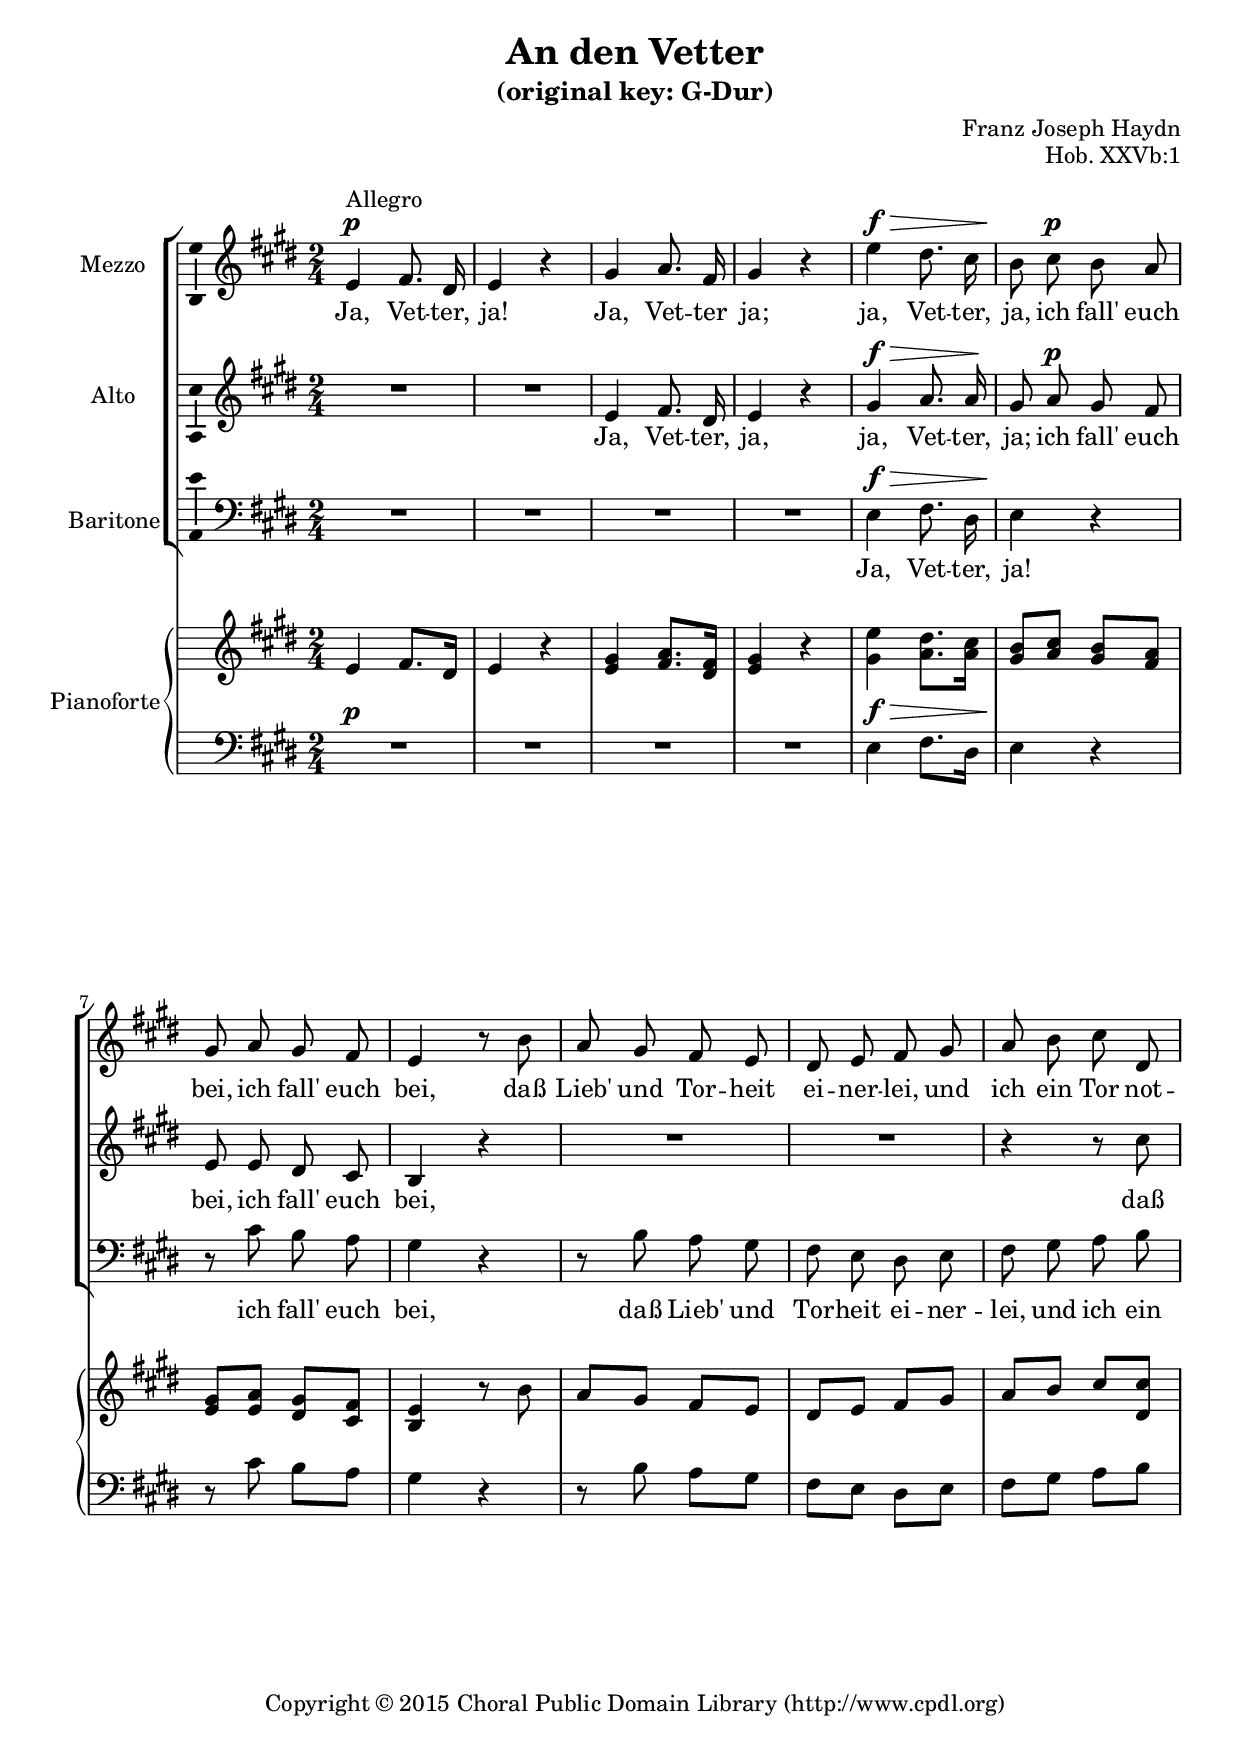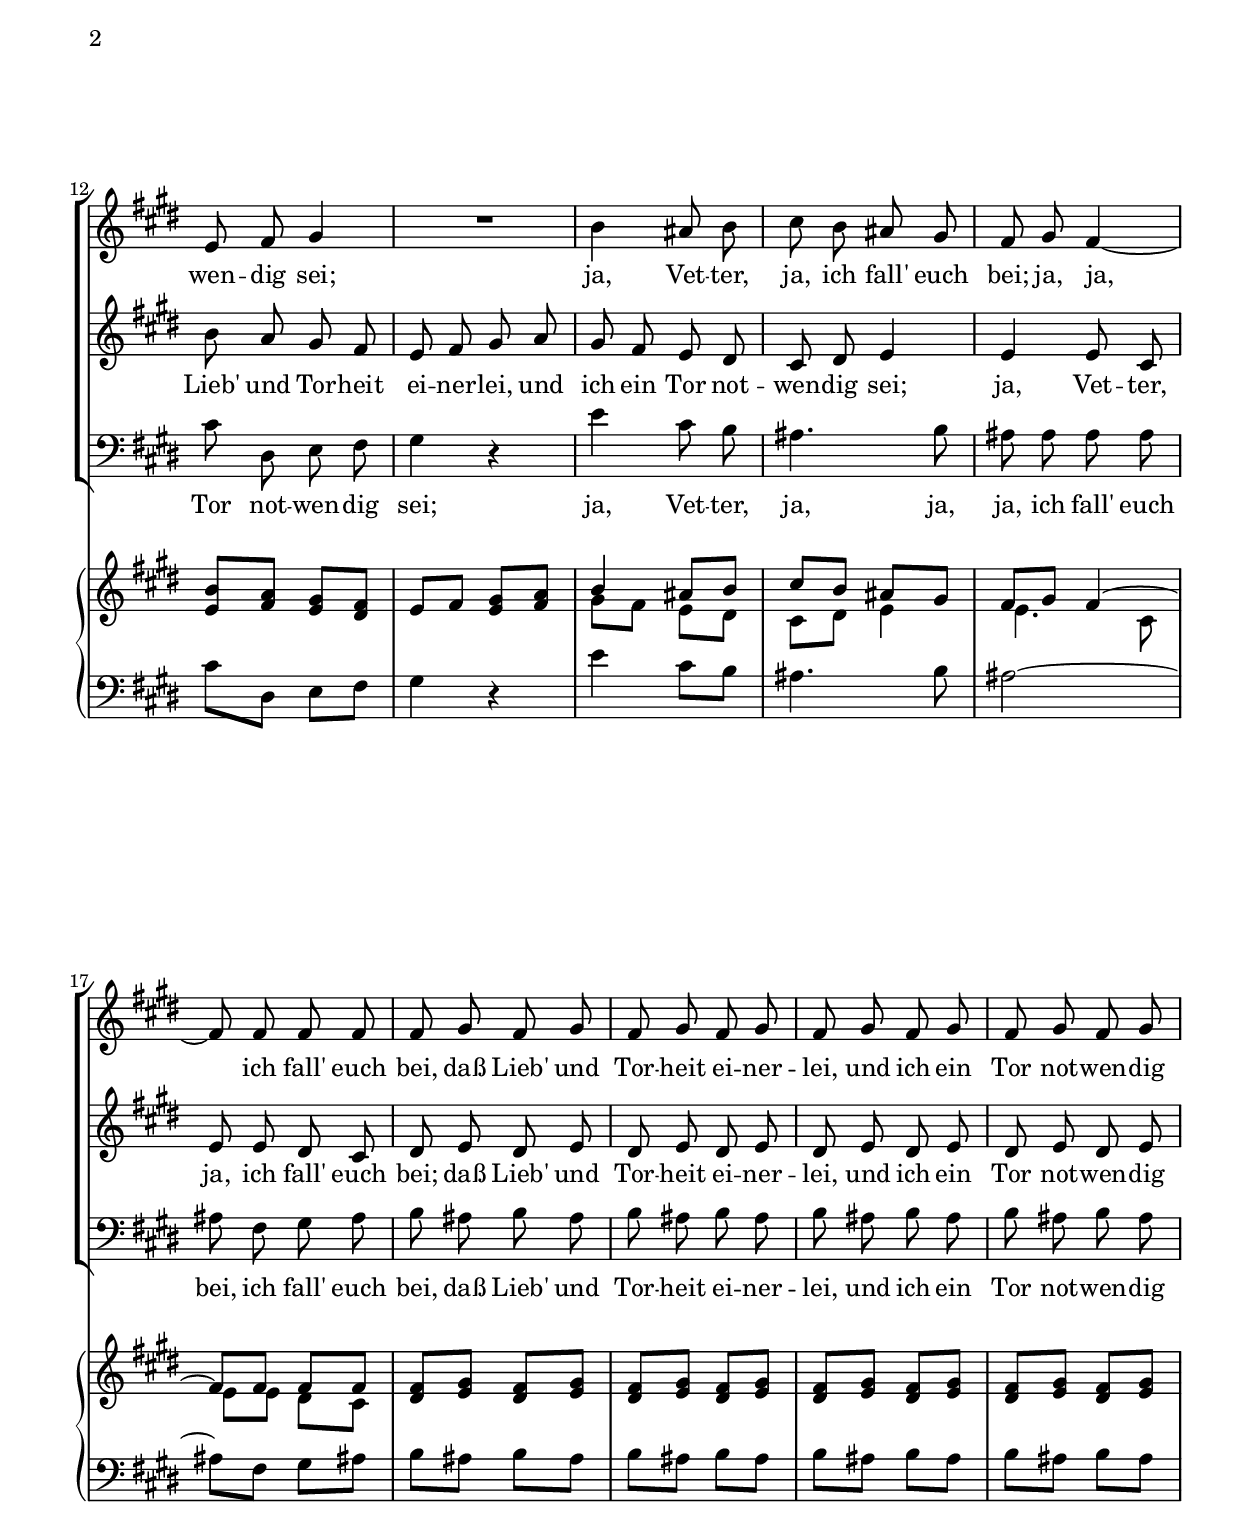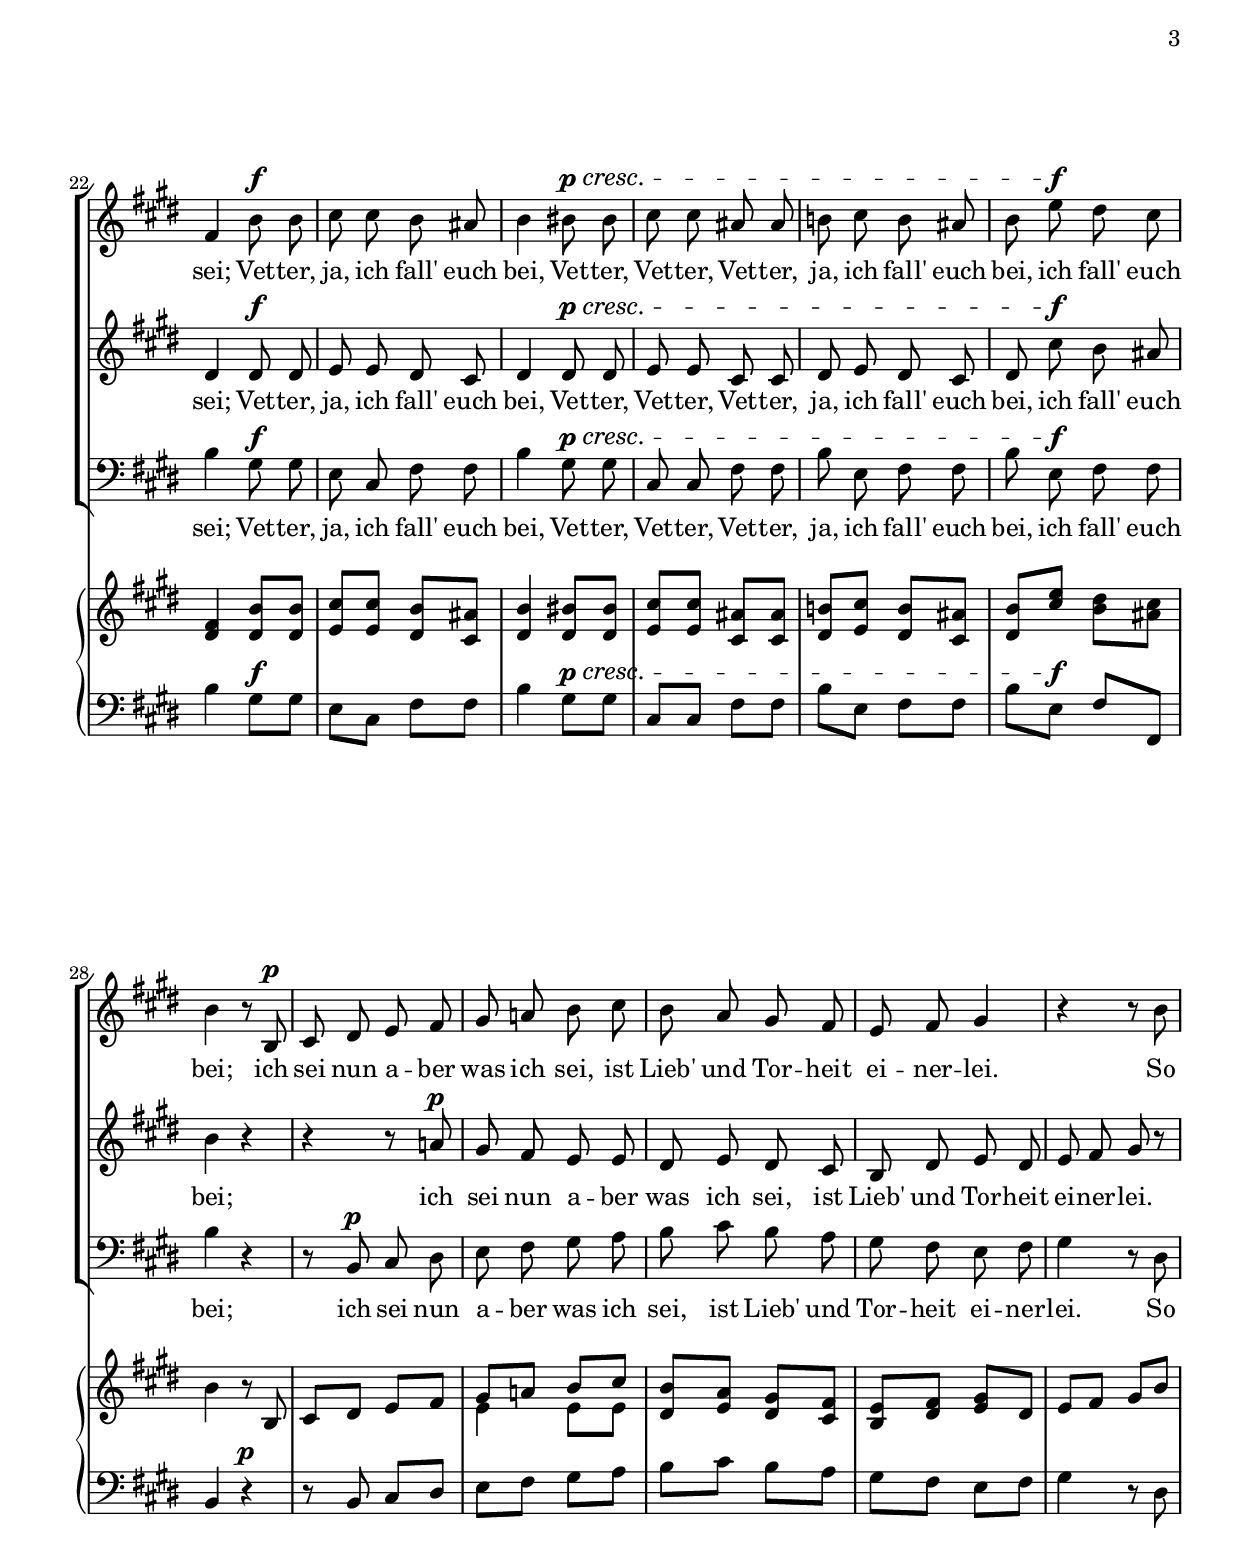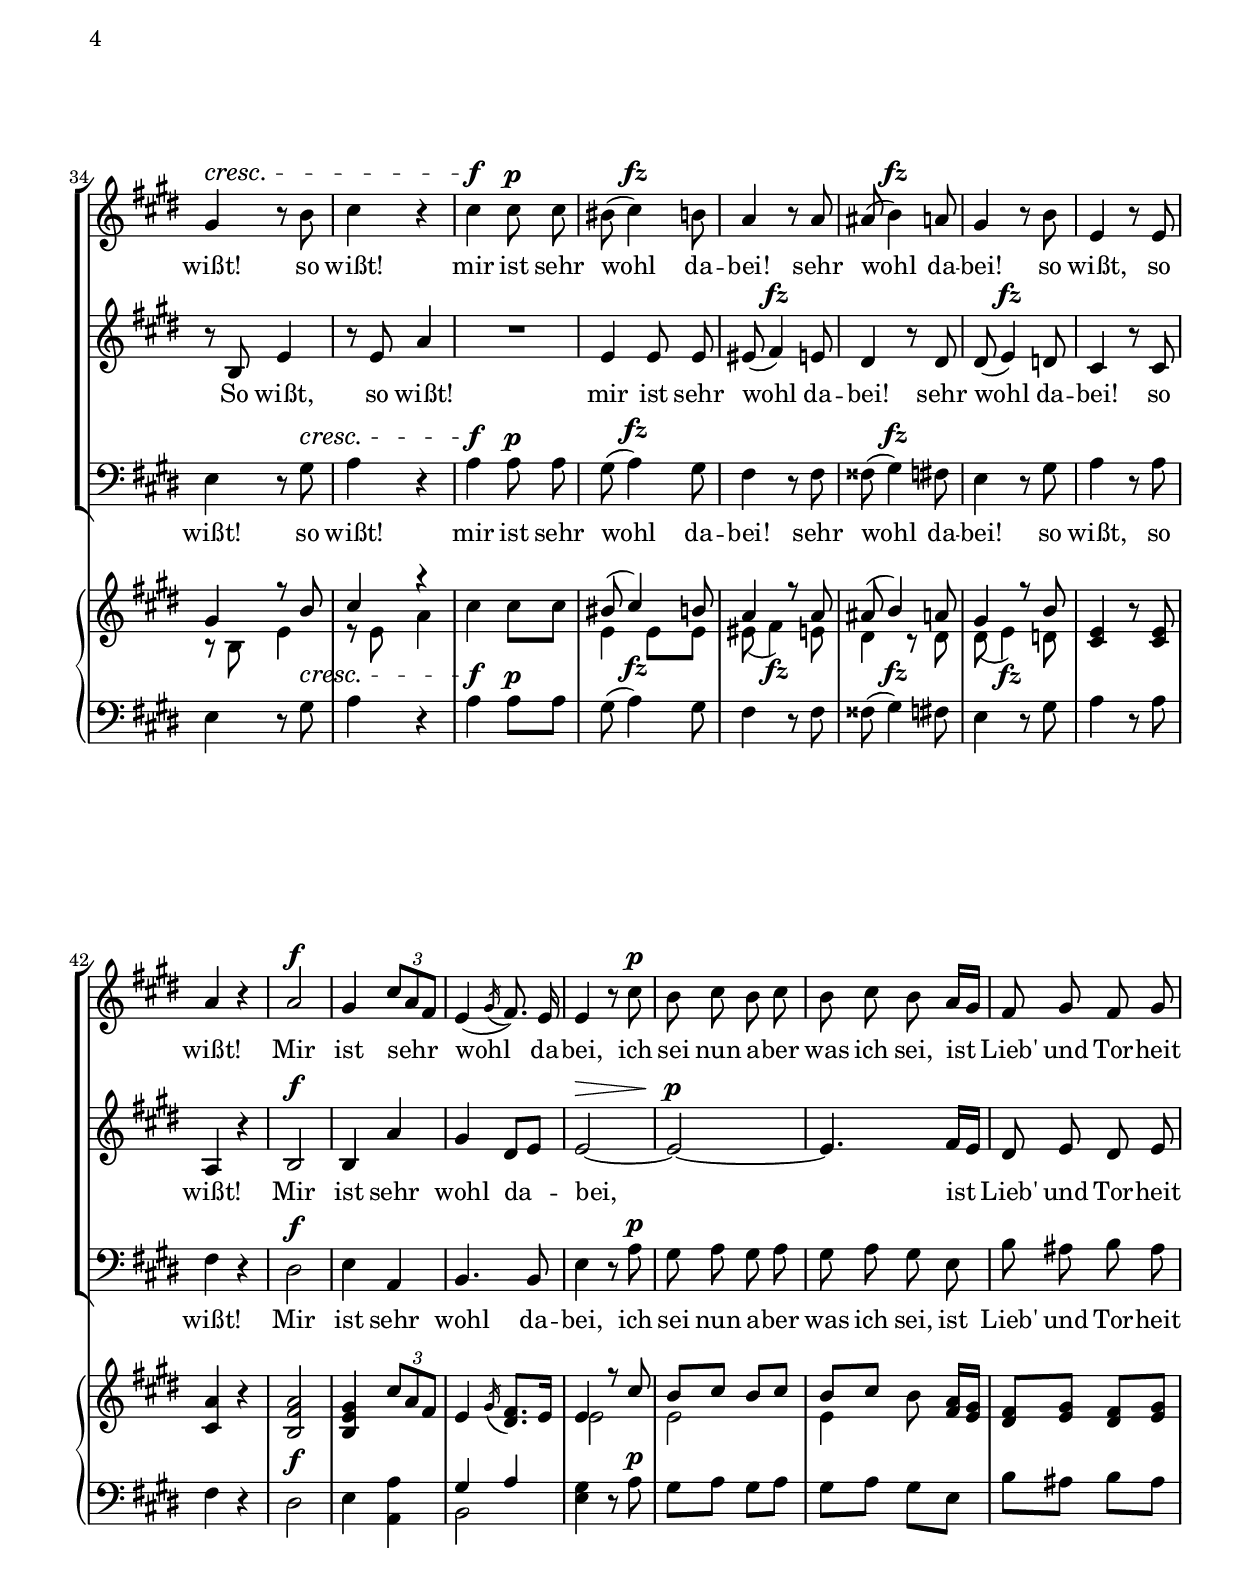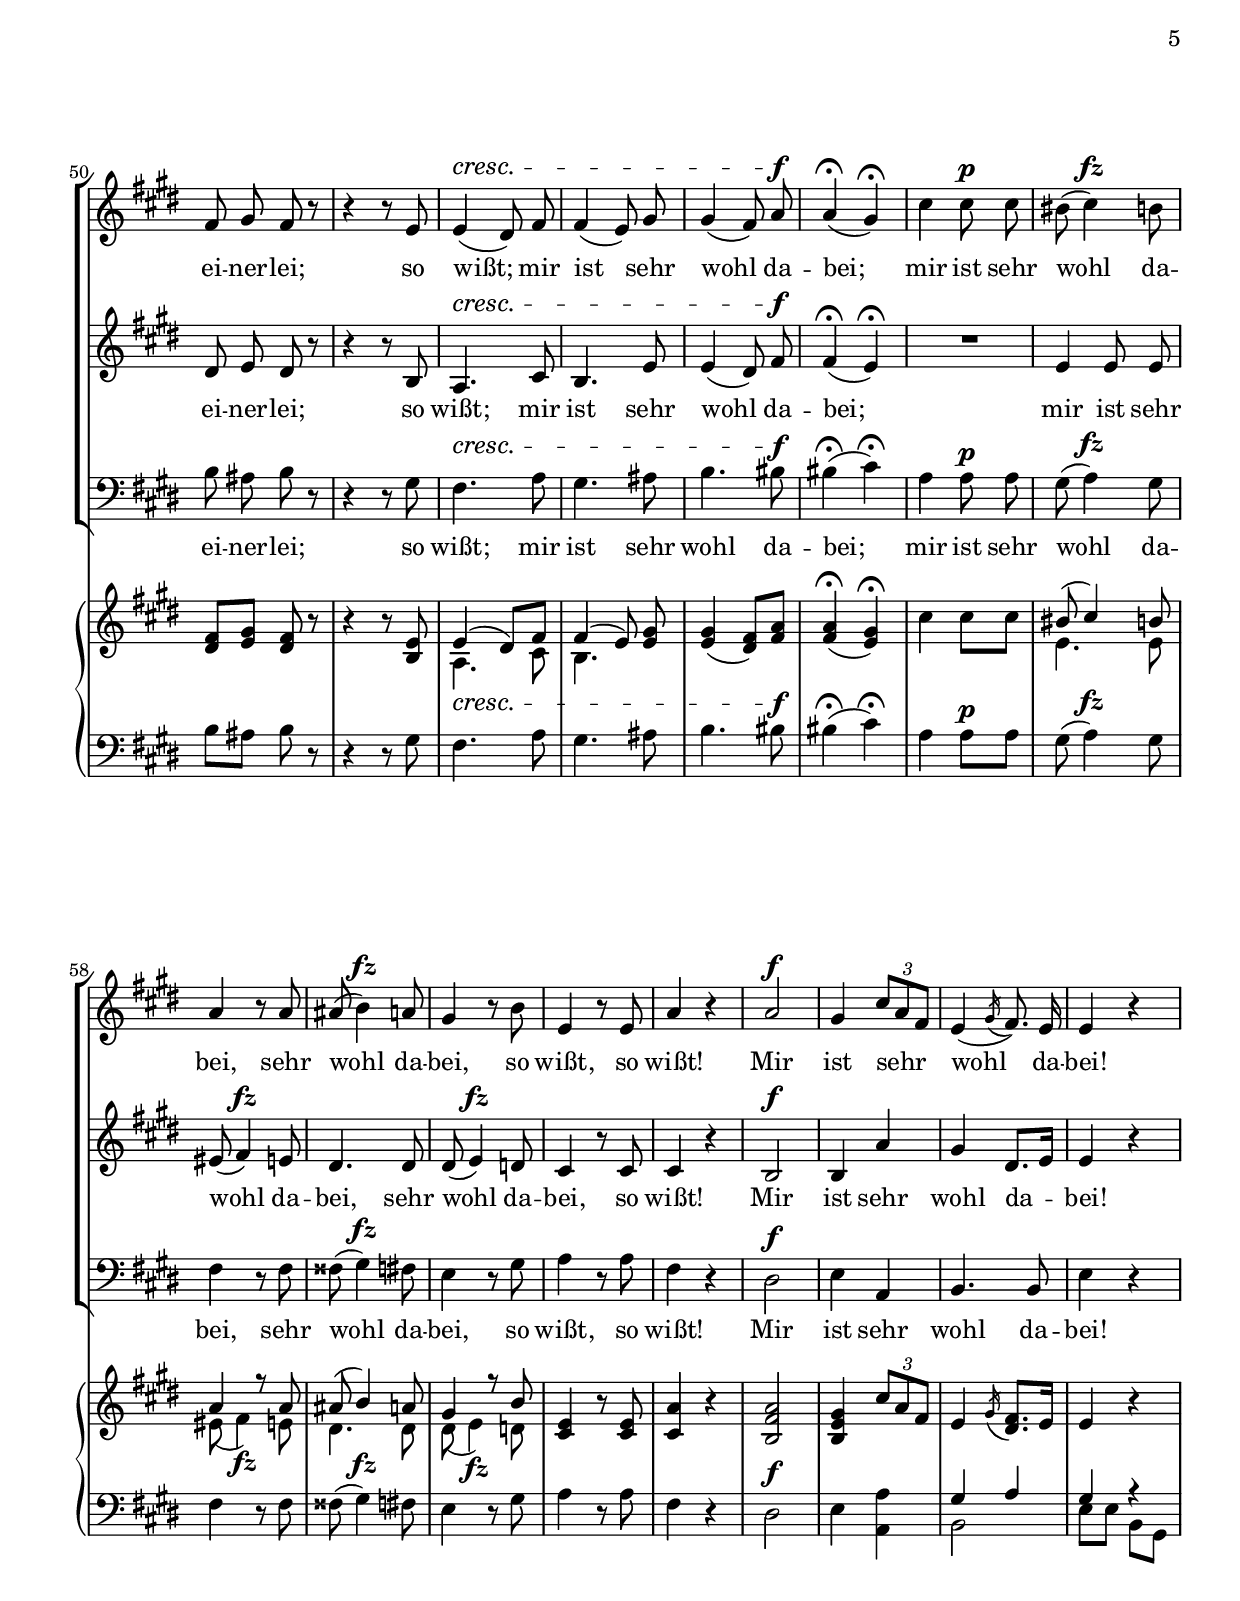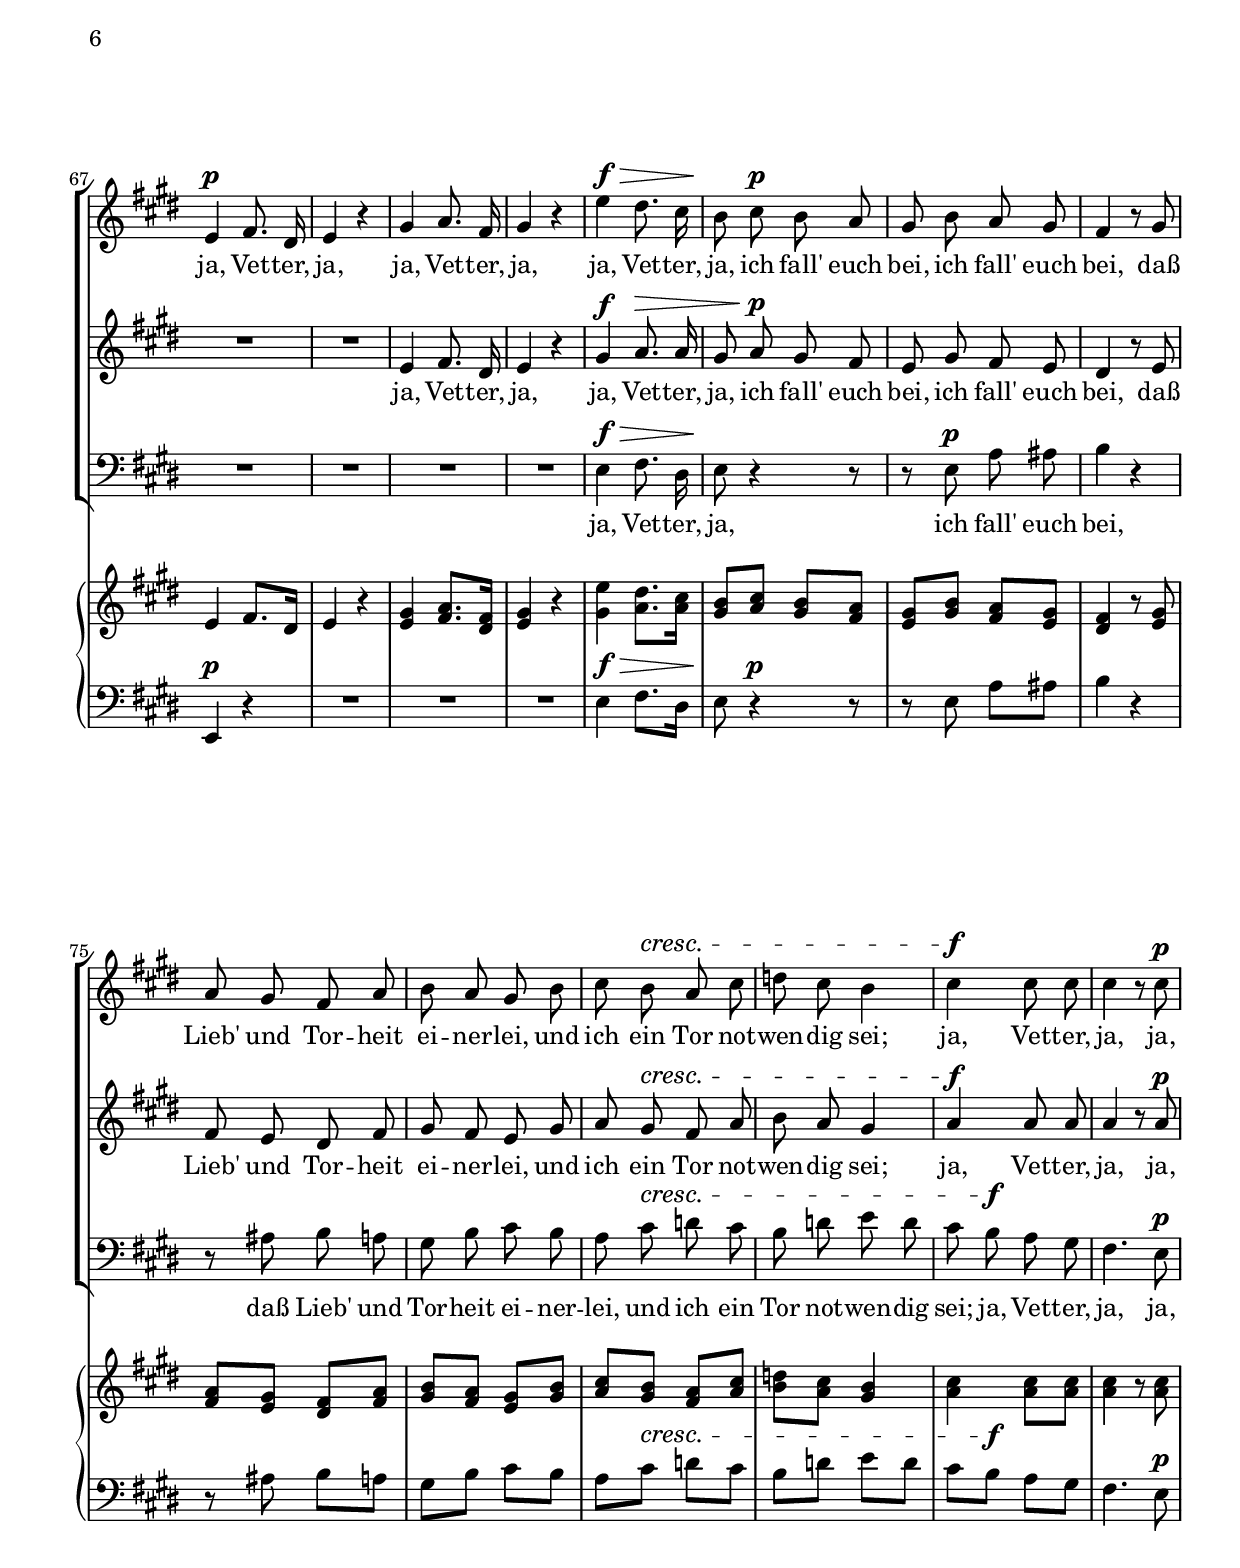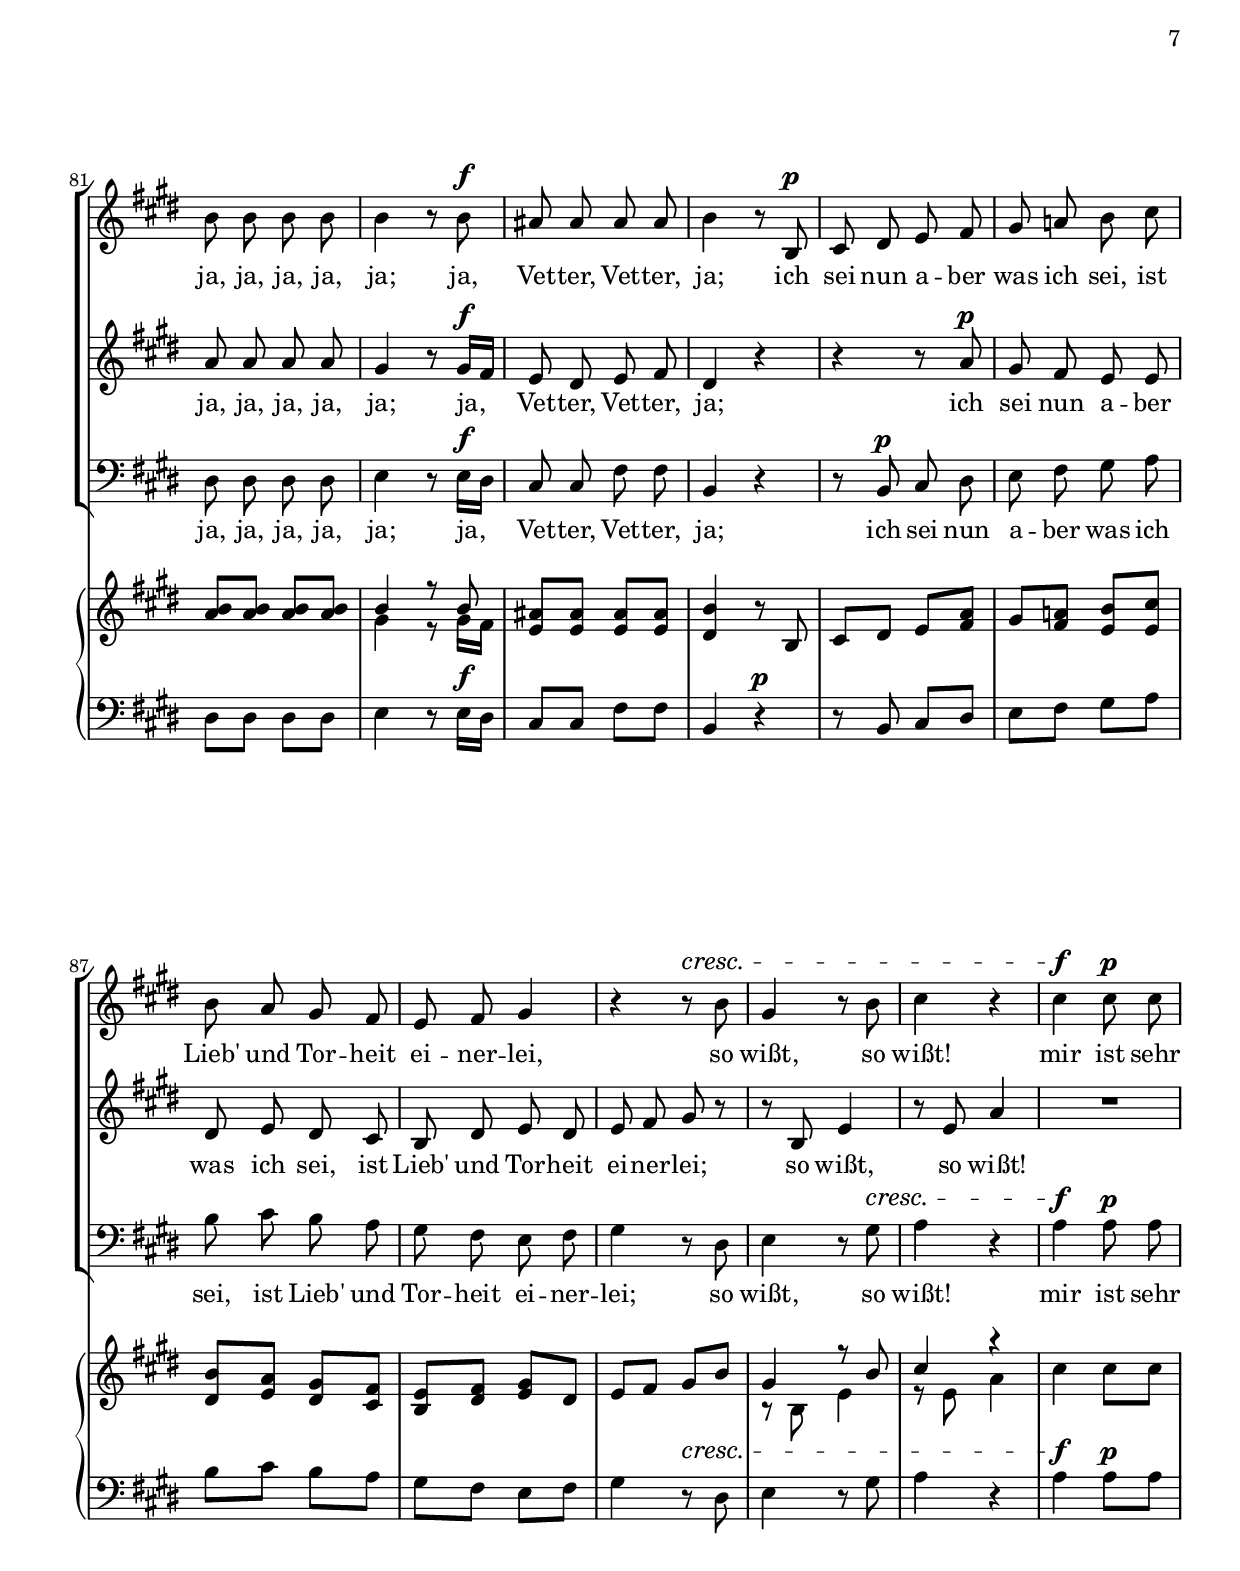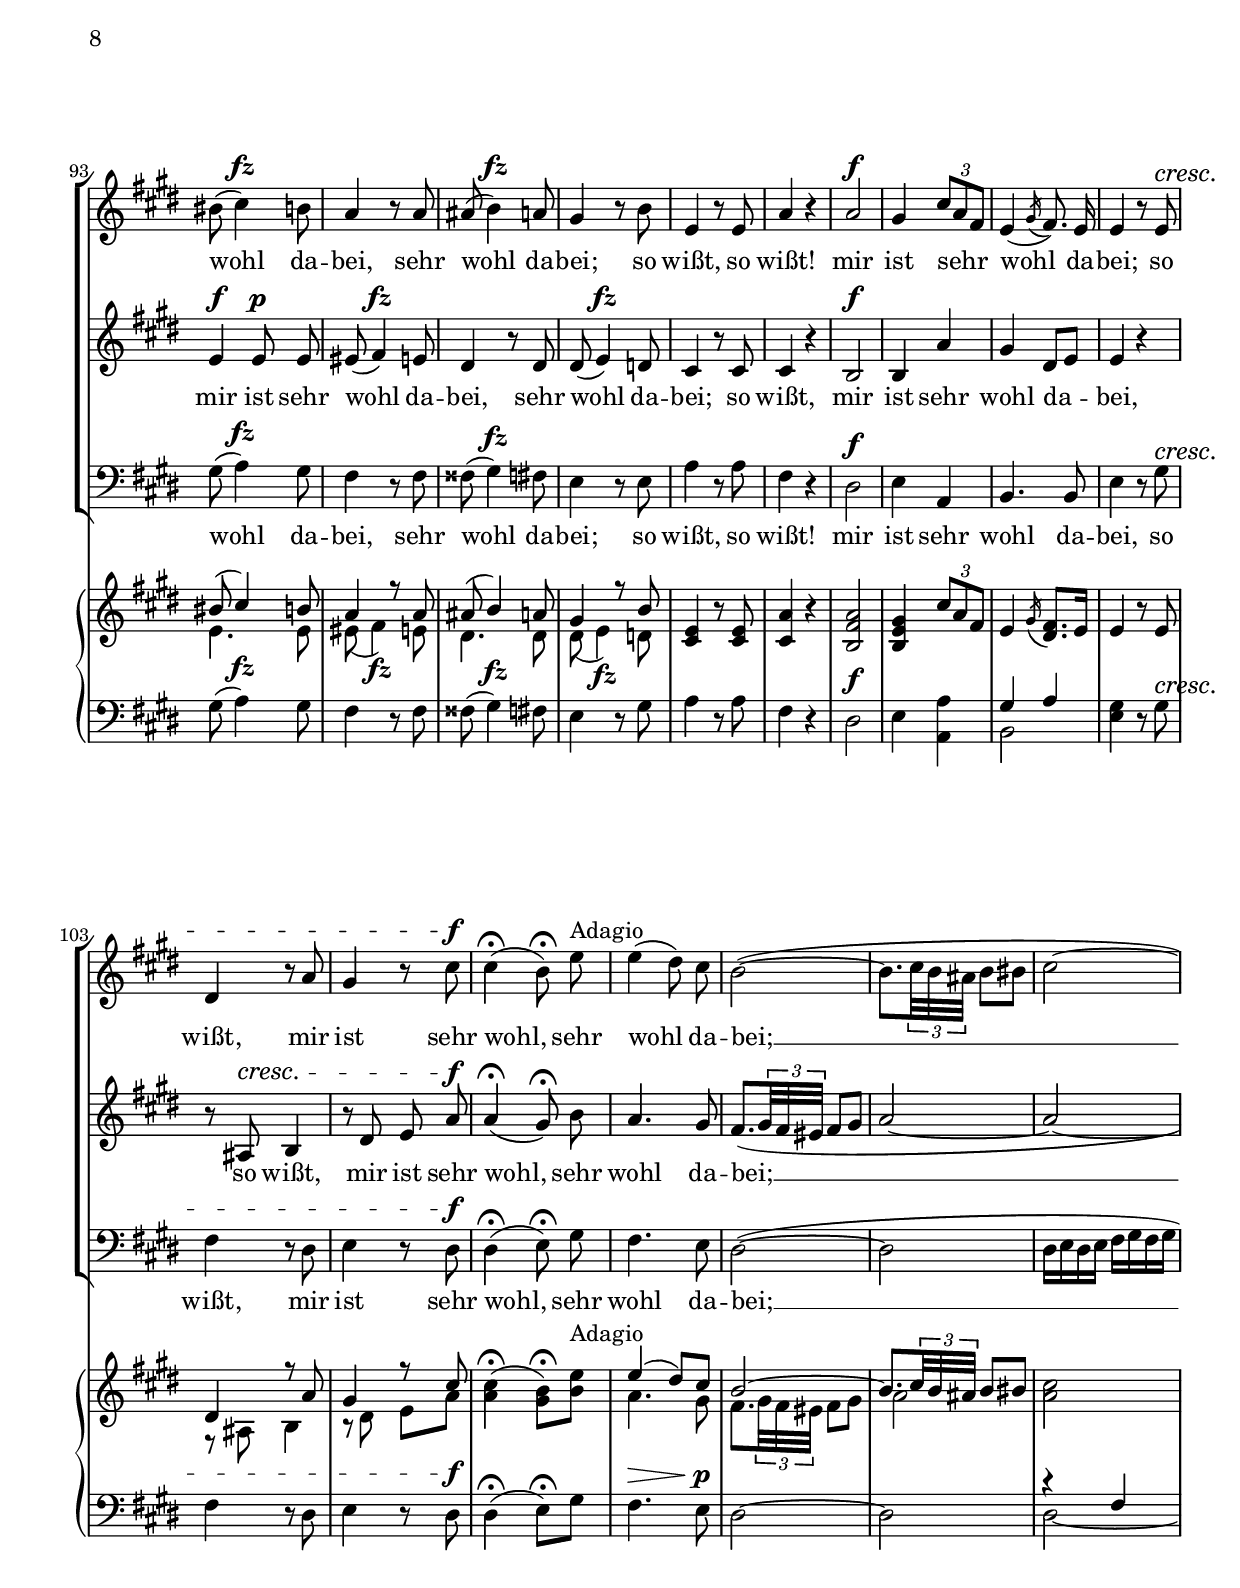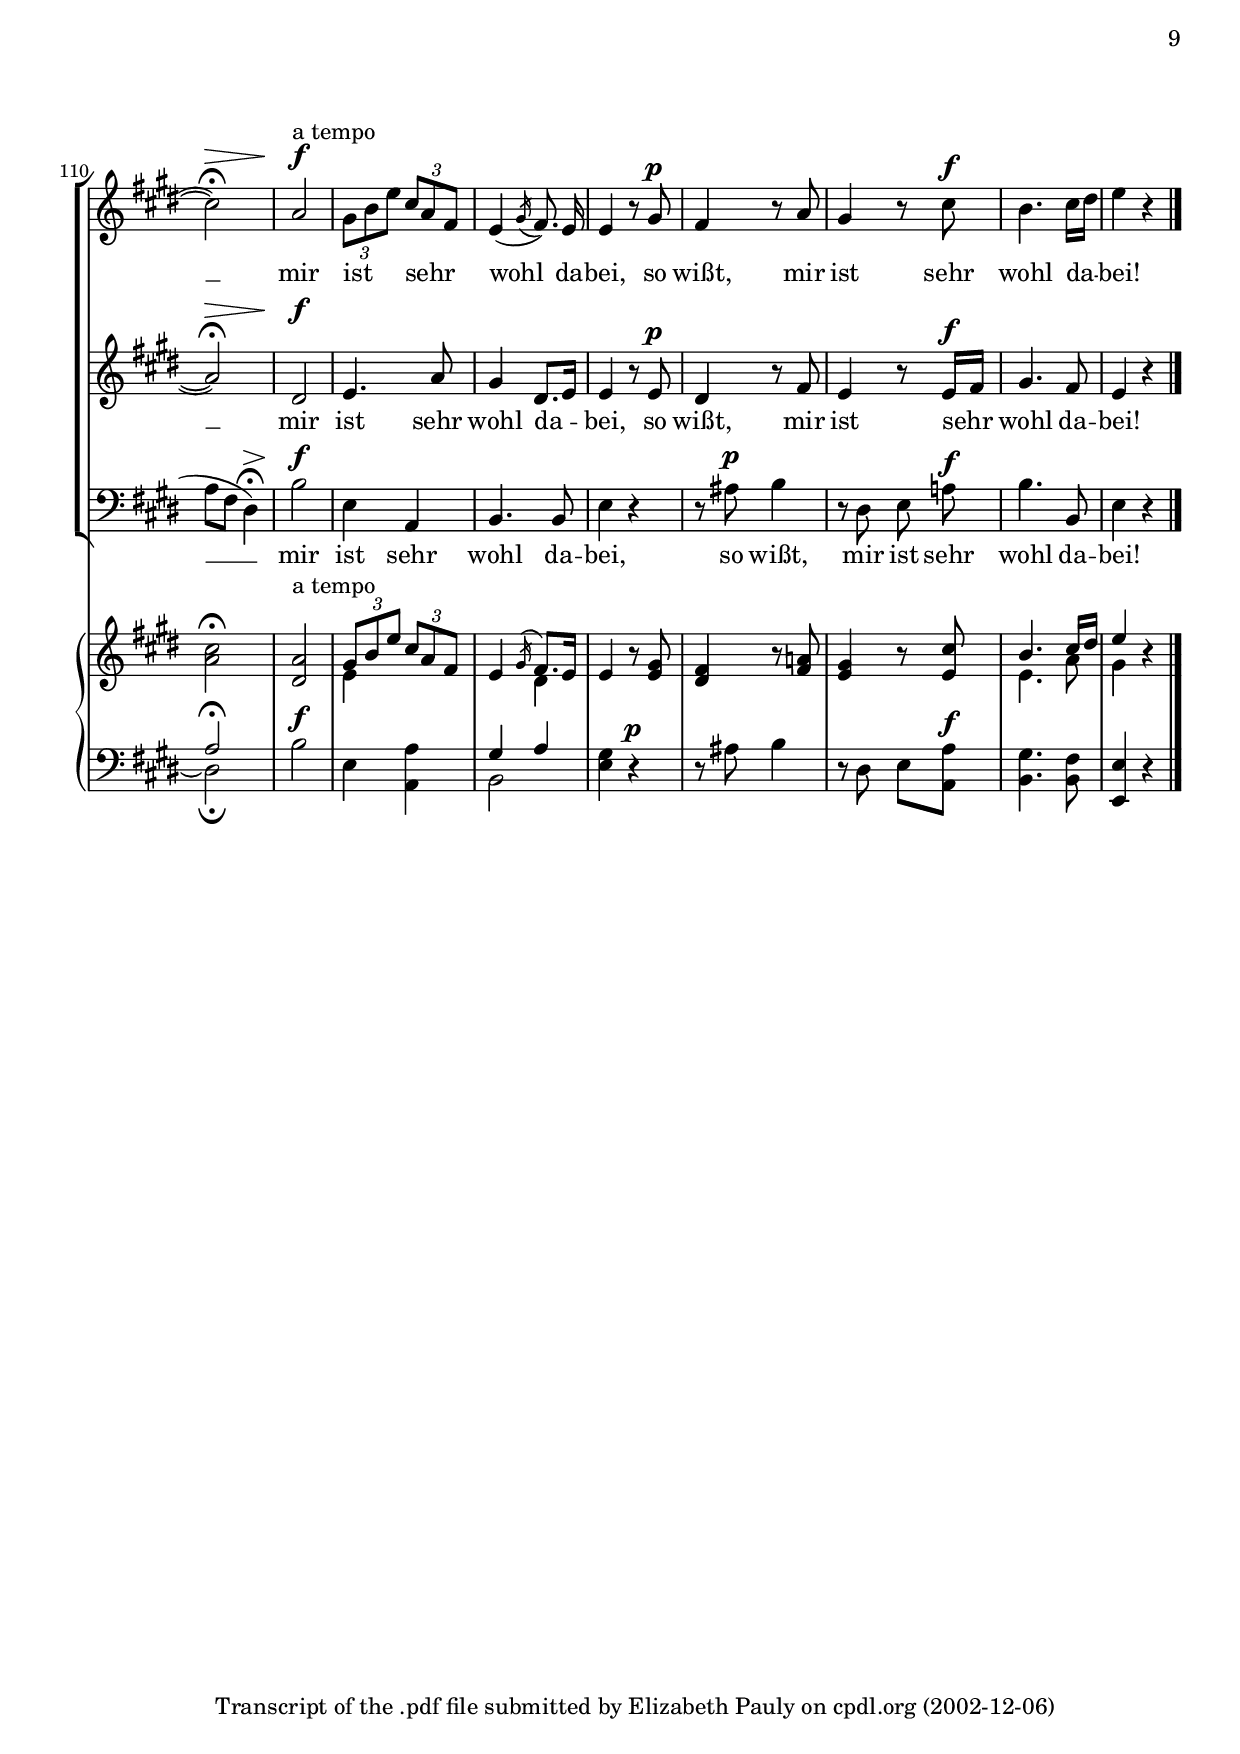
% This is my first try at using LilyPond, 
% please be indulgent if the code may not be very clean!


\version "2.16.0"  % necessary for upgrading to future LilyPond versions.

\header{
  title = "An den Vetter"
  opus  = "Hob. XXVb:1"
  subtitle = "(original key: G-Dur)"
  composer = "Franz Joseph Haydn"
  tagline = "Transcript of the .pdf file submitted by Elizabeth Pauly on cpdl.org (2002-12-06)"
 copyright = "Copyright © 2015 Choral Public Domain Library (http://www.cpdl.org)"
}

\paper {
  top-system-spacing #'basic-distance = #15
  score-system-spacing #'basic-distance = #20
  system-system-spacing #'basic-distance = #15
  last-bottom-spacing #'basic-distance = #15
  left-margin = 15
}

global = {
        \key g \major
        \time 2/4
}

sopran =  \relative c'' {
        \set Staff.instrumentName = #"Mezzo " 
        \autoBeamOff
        \accidentalStyle voice
        \once \override TextScript.padding = #3
        g ^  \markup {Allegro } ^\p
 
        a8. fis16 g4 r b c8. a16 b4 r
        g'^\f ^\> fis8. e16 d8\! e^\p d c b c b a g4 r8 
        d' c b a g fis g a b c d e fis, g a b4
        R2 d4 cis8 d e d cis b a b a4~
        a8 a a a a b a b a b a b a b a b a b a b 
        a4 d8^\f d e e d cis d4 dis8^\p ^\cresc  dis e e cis cis d! e d cis d g^\f fis e d4
        r8 d,^\p e fis g a b c! d e d c b a g a b4 r
        r8 d b4^\cresc r8 d e4 r
        e4^\f e8^\p e dis( e4^\fz) d8 c4 r8 c8 cis( d4^\fz) c8 b4 r8 
        d g,4 r8 g c4 r c2^\f b4 \tuplet 3/2 {e8[ c a]} g4( \acciaccatura b16 a8.) g16 g4 r8 
        e'^\p d e d e d e d c16[ b] 
        a8 b a b a b a r r4 r8
        g g4(^\cresc fis8) a a4( g8) b b4( a8) c^\f c4(\fermata b)\fermata
        e e8^\p e dis( e4^\fz) d8 c4 r8 c cis( d4^\fz) c8 b4 r8
        d g,4 r8 g c4 r c2 ^\f b4 \tuplet 3/2 {e8[ c a]} g4( \acciaccatura b16 a8.) g16 g4 r4 
        \pageBreak

        g^\p a8. fis16 g4 r b c8. a16 b4 r
        g'^\f ^\> fis8. e16 d8\! e^\p d c b d c b a4 r8 
        b c b a c d c b d e d^\cresc c e f e d4
        e ^\f e8 e e4 r8
        e ^\p d d d d d4 r8
        d ^\f cis cis cis cis d4 r8
        d,^\p e fis g a b c! d e d c b a g a b4 r
        r8^\cresc d b4 r8 d e4 r
        e4^\f e8^\p e dis( e4^\fz) d8 c4 r8 c8 cis( d4^\fz) c8 b4 r8 
        d g,4 r8 g c4 r c2^\f b4 \tuplet 3/2 {e8[ c a]} g4( \acciaccatura b16 a8.) g16 g4 r8 
        g^\cresc fis4 r8 c' b4 r8 e^\f
        e4( \fermata d8) \fermata g ^\markup {Adagio } g4( fis8) e d2~(
        d8.[ \tuplet 3/2 {e32 d cis]} d8[ dis] e2~ e) \fermata ^\>
        c ^  \markup {a tempo } ^\f \tuplet 3/2 {b8[ d g]} \tuplet 3/2 {e[ c a]}
        g4( \acciaccatura b16 a8.) g16 g4
        r8 b^\p a4 r8 c b4 r8 e^\f d4. e16[ fis] g4 r
        
        \bar "|."
}
\addlyrics{
        Ja, Vet -- ter, ja! Ja, Vet -- ter ja; ja, Vet -- ter, ja,
        ich fall' euch bei, ich fall' euch bei,
        daß Lieb' und Tor -- heit ei -- ner -- lei,
        und ich ein Tor not -- wen -- dig sei;
        ja, Vet -- ter, ja,
        ich fall' euch bei; ja, ja, ich fall' euch bei,
        daß Lieb' und Tor -- heit ei -- ner -- lei,
        und ich ein Tor not -- wen -- dig sei;   
        Vet -- ter, ja, ich fall' euch bei,
        Vet -- ter, Vet -- ter, Vet -- ter,
        ja, ich fall' euch bei, ich fall' euch bei;
        ich sei nun a -- ber was ich sei,
        ist Lieb' und Tor -- heit ei -- ner -- lei.
        So wißt! so wißt!
        mir ist sehr wohl da -- bei! sehr wohl da -- bei!
        so wißt, so wißt!
        Mir ist sehr wohl da -- bei,
        ich sei nun a -- ber was ich sei,
        ist Lieb' und Tor -- heit ei -- ner -- lei;
        so wißt; mir ist sehr wohl da -- bei;
        mir ist sehr wohl da -- bei, sehr wohl da -- bei,
        so wißt, so wißt!
        Mir ist sehr wohl da -- bei!

        ja, Vet -- ter, ja, ja, Vet -- ter, ja, ja, Vet -- ter, ja,
        ich fall' euch bei, ich fall' euch bei,
        daß Lieb' und Tor -- heit ei -- ner -- lei,
        und ich ein Tor not -- wen -- dig sei;
        ja, Vet -- ter, ja, ja, ja, ja, ja, ja, ja; ja, Vet -- ter, Vet -- ter,   ja;
        ich sei nun a -- ber was ich sei,
        ist Lieb' und Tor -- heit ei -- ner -- lei,
        so wißt, so wißt!
        mir ist sehr wohl da -- bei, sehr wohl da -- bei;
        so wißt, so wißt!
        mir ist sehr wohl da -- bei;
        so wißt, mir ist sehr wohl, sehr wohl da -- bei; __
        mir ist sehr wohl da -- bei, so wißt, mir ist sehr wohl da -- bei!

}

alto = \relative c'' {
        \set Staff.instrumentName = #"Alto "
        \autoBeamOff
        \accidentalStyle voice
        R2 R2  g4 a8. fis16 g4 r
        b4^\f ^\> c8. c16\! b8 c^\p b a g g fis e d4 r 
        R2 R2 r4 r8 e' d c b a 
        g a b c b a g fis e fis g4
        g g8 e g g fis e fis g fis g fis g fis g fis g fis g fis g fis g fis4
        fis8^\f fis g g fis e fis4
        fis8^\p ^\cresc fis g g e e fis g fis e fis e'^\f d cis d4 r4
        r r8 c!^\p b8 a g g fis g fis e d fis g fis g a b r
        r d,  g4 r8 g c4 
        R2 g4 g8 g gis( a4^\fz) g8 fis4 r8 fis fis( g4^\fz) f8 e4 r8 e8 c4 r
        d2^\f d4 c' b fis8[ g] g2~^\> g~^\p g4. a16[ g] fis8 g fis g fis g fis r
        r4 r8 d c4.^\cresc e8 d4. g8 g4( fis8) a^\f a4(\fermata g)\fermata
        R2 g4 g8 g gis( a4^\fz) g8 fis4. fis8 fis( g4^\fz) f8 e4 r8 e8 e4 r
        d2 ^\f d4 c' b fis8.[ g16] g4 r 
        

        R2 R2  g4 a8. fis16 g4 r
        b4^\f c8.^\> c16 b8 c^\p b a g b a g fis4        
        r8 g a g fis a b a g b c b^\cresc a c d c b4
        c^\f c8 c c4 r8
        c^\p c c c c b4
        r8 b16[ ^\f a] g8 fis g a fis4 r
        r r8 c'^\p b8 a g g fis g fis e d fis g fis g a b r
        r d, g4 r8 g c4 
        R2 g4 ^\f g8 ^\p g gis( a4^\fz) g8 fis4 r8 fis fis( g4^\fz) f8 e4 r8 e8 e4 r
        d2^\f d4 c' b fis8[ g]
        g4 r 
        r8 cis,^\cresc d4 r8 fis g c^\f
        c4 \fermata ( b8 \fermata)
        d c4. b8 a8.[ ( \tuplet 3/2 {b32[ a gis]} a8[ b]
        c2~ c2~ c2 ) \fermata  ^\> 
        fis, ^\f
        g4. c8 b4 fis8.[ g16] g4 r8
        g ^\p fis4 r8 a g4 r8 g16[ ^\f a] b4. a8 g4 r
        \bar "|."

}
\addlyrics{
        Ja, Vet -- ter, ja,  ja, Vet -- ter, ja;
        ich fall' euch bei, ich fall' euch bei,
        daß Lieb' und Tor -- heit ei -- ner -- lei,
        und ich ein Tor not -- wen -- dig sei;
        ja, Vet -- ter, ja,
        ich fall' euch bei; 
        daß Lieb' und Tor -- heit ei -- ner -- lei,
        und ich ein Tor not -- wen -- dig sei;   
        Vet -- ter, ja, ich fall' euch bei,
        Vet -- ter, Vet -- ter, Vet -- ter,
        ja, ich fall' euch bei, ich fall' euch bei;
        ich sei nun a -- ber was ich sei,
        ist Lieb' und Tor -- heit ei -- ner -- lei.
        So wißt, so wißt!
        mir ist sehr wohl da -- bei! sehr wohl da -- bei!
        so wißt!
        Mir ist sehr wohl da -- bei,
        ist Lieb' und Tor -- heit ei -- ner -- lei;
        so wißt; mir ist sehr wohl da -- bei;
        mir ist sehr wohl da -- bei, sehr wohl da -- bei,
        so wißt!
        Mir ist sehr wohl da -- bei!

        ja, Vet -- ter, ja, ja, Vet -- ter, ja,
        ich fall' euch bei, ich fall' euch bei,
        daß Lieb' und Tor -- heit ei -- ner -- lei,
        und ich ein Tor not -- wen -- dig sei;
        ja, Vet -- ter, ja, ja, ja, ja, ja, ja, ja; ja, Vet -- ter, Vet -- ter,   ja;
        ich sei nun a -- ber was ich sei,
        ist Lieb' und Tor -- heit ei -- ner -- lei;
        so wißt, so wißt!
        mir ist sehr wohl da -- bei, sehr wohl da -- bei;
        so wißt, 
        mir ist sehr wohl da -- bei,
        so wißt, mir ist sehr wohl, sehr wohl da -- bei; __
        mir ist sehr wohl da -- bei, so wißt, mir ist sehr wohl da -- bei!

}


tenor = \relative c' {
        \clef "bass"
%        \clef "treble_8"
        \set Staff.instrumentName = #"Baritone"
        \autoBeamOff
        \accidentalStyle voice
        R2 R2 R2 R2 g4^\f ^\> a8. fis16 g4^\! r
        r8 e' d c b4 r
        r8 d c b a g fis g a b c d e fis, g a b4 r
        g' e8 d cis4. d8 cis cis cis cis cis a b cis  d cis  d cis  d cis  d cis  d cis d cis  d cis  d cis  d4
        b8^\f b g e a a d4
        b8^\p^\cresc b e, e a a d g, a a d g,^\f a a  d4 r
        r8 d,^\p e fis g a b c d e d c b a g a b4 r8
        fis g4 r8 b^\cresc c4 r
        c^\f c8^\p c b( c4)^\fz b8 a4 r8 a ais( b4)^\fz a8 g4 r8
        b c4 r8 c a4 r
        fis2^\f g4 c, d4. d8 g4 r8
        c^\p b c b c b c b g d' cis d cis d cis d r
        r4 r8 b a4.^\cresc c8 b4. cis8 d4. dis8^\f dis4(\fermata e)\fermata
        c c8^\p c b( c4)^\fz b8 a4 r8 a ais( b4)^\fz a8 g4 r8
        b c4 r8 c a4 r
        fis2^\f g4 c, d4. d8 g4 r 
        

        R2 R2 R2 R2 g4^\f ^\> a8. fis16 g8^\! r4 r8
        r g ^\p c cis d4 r
        r8 cis d c b d e d c e ^\cresc f e d f g f e
        d ^\f c b a4. g8 ^\p fis fis fis fis g4 r8 g16[ ^\f fis] e8 e a a d,4 r
        r8 d^\p e fis g a b c d e d c b a g a b4 r8
        fis g4 r8 b^\cresc c4 r
        c^\f c8^\p c b( c4)^\fz b8 a4 r8 a ais( b4)^\fz a8 g4 r8
        g c4 r8 c a4 r
        fis2^\f g4 c, d4. d8 g4   
        r8 b^\cresc a4 r8 fis g4 r8 fis^\f fis4( \fermata g8) \fermata
        b a4. g8 fis2( ~ fis fis16[ g fis g] a[ b a b] c8[ a] fis4) \fermata ^\>
        d'2 ^\f g,4 c, d4. d8 g4 r
        r8 cis ^\p d4 r8 fis, g c!^\f d4. d,8 g4 r
        \bar "|."

}
\addlyrics{
        Ja, Vet -- ter, ja!
        ich fall' euch bei,
        daß Lieb' und Tor -- heit ei -- ner -- lei,
        und ich ein Tor not -- wen -- dig sei;
        ja, Vet -- ter, ja, ja, ja, ich fall' euch bei, ich fall' euch bei,
        daß Lieb' und Tor -- heit ei -- ner -- lei,
        und ich ein Tor not -- wen -- dig sei;   
        Vet -- ter, ja, ich fall' euch bei,
        Vet -- ter, Vet -- ter, Vet -- ter,
        ja, ich fall' euch bei, ich fall' euch bei;
        ich sei nun a -- ber was ich sei,
        ist Lieb' und Tor -- heit ei -- ner -- lei.
        So wißt! so wißt!
        mir ist sehr wohl da -- bei! sehr wohl da -- bei!
        so wißt, so wißt!
        Mir ist sehr wohl da -- bei,
        ich sei nun a -- ber was ich sei,
        ist Lieb' und Tor -- heit ei -- ner -- lei;
        so wißt; mir ist sehr wohl da -- bei;
        mir ist sehr wohl da -- bei, sehr wohl da -- bei,
        so wißt, so wißt!
        Mir ist sehr wohl da -- bei!

        ja, Vet -- ter, ja, 
        ich fall' euch bei,
        daß Lieb' und Tor -- heit ei -- ner -- lei,
        und ich ein Tor not -- wen -- dig sei;
        ja, Vet -- ter, ja, ja, ja, ja, ja, ja, ja; ja, Vet -- ter, Vet -- ter,   ja;
        ich sei nun a -- ber was ich sei,
        ist Lieb' und Tor -- heit ei -- ner -- lei;
        so wißt, so wißt!
        mir ist sehr wohl da -- bei, sehr wohl da -- bei;
        so wißt, so wißt!
        mir ist sehr wohl da -- bei,
        so wißt, mir ist sehr wohl, sehr wohl da -- bei; __
        mir ist sehr wohl da -- bei, so wißt, mir ist sehr wohl da -- bei!        

}


RightHand = \relative c''{
        g a8. fis16 g4 r 
        << { b c8. a16 b4} {g4 a8. fis16 g4} >> r
        << { g'  fis8. e16 d8 e d c b c b   a g4}
           { b  c8.   c16 b8 c b a g g fis e d4} >>
        r8 d' c b a g fis g a b c d e
        <<{e d c b a} {fis g a g fis}>>
        g a <b g> <c a>
        <<  {d4 cis8 d e d cis b a b a4~ a8 a a a}\\
            { b8 a g fis e fis g4 g4. e8 g g fis e}
        >>
        <<{a b a b a b a b a b a b a b a b 
           a4 d8 d e e d cis d4 dis8  dis e e cis cis d! e d cis d g fis e}
          { fis, g fis g fis g fis g fis g fis g fis g fis g fis4
        fis8 fis g g fis e fis4
        fis8 fis g g e e fis g fis e fis e' d cis}
        >>
        d4
        r8 d,  e fis g a
        <<{ b c! d e}  \\
          {g,4 g8 g}
        >>
        <<{d' c b a g a b}
           {fis g fis e d fis g}>>
         fis g a b d
         << {b4 r8 d e4 r}\\  
            { r8 d, g4 r8 g c4}  
         >>
         e4 e8 e
         << {dis( e4) d8 c4 r8 c8 cis( d4) c8 b4 r8 d}\\
            {g,4 g8 g gis( a4\fz) g8 fis4 r8 fis fis( g4\fz) f8}
         >>
         <<{g4 r8 g c4 r <c a>2 <b g>4}
           {e,4 r8 e8 e4 r d2 d4}>>
         \tuplet 3/2 {e'8[ c a]} g4 \acciaccatura b16  <a fis>8. g16
         <<{g4 r8 e' d e d e d e}\\
           {g,2 g g4}
         >>
         d'8
         << {c16[ b]a8 b a b a b a r r4 r8}
           { a16[ g] fis8 g fis g fis g fis r}
         >>
         <g d>8
         <<{g4( fis8) a a4( g8)}\\
           {c,4. e8 d4.}>>
         <<{b'8 b4( a8) c c4(\fermata b)\fermata}
           {g8 g4( fis8) a a4(\fermata g)\fermata}>>
         e'4 e8 e
         << {dis( e4) d8 c4 r8 c8 cis( d4) c8 b4 r8 d}\\
            {g,4. g8  gis( a4\fz) g8 fis4. fis8 fis( g4\fz) f8}
         >>
         <<{g4 r8 g c4 r <c a>2 <b g>4}
           {e,4 r8 e8 e4 r d2 d4}>>
         \tuplet 3/2 {e'8[ c a]} g4 \acciaccatura b16  <a fis>8. g16 g4 r
         
         
         g a8. fis16 g4 r 
         <<{ b c8. a16 b4 r
             g' fis8. e16 d8 e d c b d c b a4 r8 
             b c b a c d c b d e d c e f e d4
             e  e8 e e4 r8
             e  d d d d
           }
           { g,4 a8. fis16 g4 r
             b4 c8. c16 b8 c b a g b a g fis4        
             r8 g a g fis a b a g b c b a c d c b4
             c c8 c c4 r8
             c c c c c
           }
         >>
         <<{d4 r8 d}\\
           {b4 r8 b16 a}
         >>
         <<{  cis8 cis cis cis d4 }
           { g,8 g g g fis4 }
         >>
        r8 d  e fis g <a c> b
        <<{ c! d e}  
          {a, g8 g}
        >>
        <<{d' c b a g a b}
           {fis g fis e d fis g}>>
         fis g a b d
         << {b4 r8 d e4 r}\\  
            { r8 d, g4 r8 g c4}  
         >>
         e4 e8 e
         << {dis( e4) d8 c4 r8 c8 cis( d4) c8 b4 r8 d}\\
            {g,4. g8  gis( a4\fz) g8 fis4.  fis8 fis( g4\fz) f8}
         >>
         <<{g4 r8 g c4 r <c a>2 <b g>4}
           {e,4 r8 e8 e4 r d2 d4}>>
         \tuplet 3/2 {e'8[ c a]} g4 \acciaccatura b16  <a fis>8. g16
         g4 r8 g
        <<{ fis4 r8 c' b4 r8 e}\\
          {r8 cis, d4 r8 fis g c}
        >>
        <<{ e4( \fermata d8) \fermata g ^\markup {Adagio }}
          {c,4 \fermata ( b8 \fermata) d}
        >>
        <<{ g4( fis8) e d2~ d8.[ \tuplet 3/2 {e32 d cis]} d8[ dis]}\\
          {c4. b8 a8.[ ( \tuplet 3/2 {b32[ a gis]} a8[ b] c2}
        >>
        <<{e2 e \fermata c ^  \markup {a tempo }}
          { c2 c2  fis,}
        >>
        <<{\tuplet 3/2 {b8[ d g]}}\\
          {g,4}
        >>
        \tuplet 3/2 {e'8[ c a]} g4
        <<{ \acciaccatura b16 a8. g16}\\
          {fis4}
        >>
        g4 r8
        <<{b a4 r8 c! b4 r8 e}
          { g,  fis4 r8 a g4 r8 g}
        >>
        <<{d'4. e16[ fis] g4}\\
          {g,4. c8 b4}
        >>
        r4
        \bar "|."
        
}



 
LeftHand = \relative c'{
        \clef "bass"

        R2^\p R2 R2 R2 g4^\f ^\> a8. fis16 g4^\! r
        r8 e' d c b4 r
        r8 d c b a g fis g a b c d e fis, g a b4 r
        g' e8 d cis4. d8 cis2~ cis8 a b cis  d cis  d cis  d cis  d cis  d cis d cis  d cis  d cis  d4
        b8^\f b g e a a d4
        b8^\p^\cresc b e, e a a d g, a a d g,^\f a a,  d4 r ^\p
        r8 d e fis g a b c d e d c b a g a b4 r8
        fis g4 r8 b^\cresc c4 r
        c^\f c8^\p c b( c4)^\fz b8 a4 r8 a ais( b4)^\fz a8 g4 r8
        b c4 r8 c a4 r
        fis2^\f g4 <c c,> << {b c} \\ {d,2}>> <b' g>4 r8
        c^\p b c b c b c b g d' cis d cis d cis d r
        r4 r8 b a4.^\cresc c8 b4. cis8 d4. dis8^\f dis4(\fermata e)\fermata
        c c8^\p c b( c4)^\fz b8 a4 r8 a ais( b4)^\fz a8 g4 r8
        b c4 r8 c a4 r
        fis2^\f g4 <c c,> << {b c} \\ {d,2}>> <<{b'4 r^\> ^\!}\\{g8 g  d b} >> 
        
        
        g4 ^\p r R2 R2 R2 g'4^\f ^\> a8. fis16 g8^\! r4 ^\p r8
        r g  c cis d4 r
        r8 cis d c b d e d c e ^\cresc f e d f g f e
        d ^\f c b a4. g8 ^\p fis fis fis fis g4 r8 g16[ ^\f fis] e8 e a a d,4 r^\p
        r8 d e fis g a b c d e d c b a g a b4 r8^\cresc
        fis g4 r8 b c4 r
        c^\f c8^\p c b( c4)^\fz b8 a4 r8 a ais( b4)^\fz a8 g4 r8
        b c4 r8 c a4 r
        fis2^\f g4 <c c,> <<{ b4 c}\\{d,2}>>  <b' g>4   
        r8 b^\cresc a4 r8 fis g4 r8 fis^\f fis4( \fermata g8) \fermata
        b a4.^\> g8^\p fis2 ~ fis <<{r4 a c2\fermata}\\{fis,2 ~ fis \fermata}>>   
        d'2 ^\f g,4 <c c,> <<{ b4 c}\\{d,2}>>  <b' g>4 r^\p
        r8 cis d4 r8 fis, g <c c,>^\f <b d,>4. <a d,>8 <g g,>4 r
        \bar "|."
}

\score {
        
    \transpose c a,
    
    <<
        \new ChoirStaff  << 
                \new Staff \with {\consists "Ambitus_engraver"} << \global \sopran >>
                \new Staff \with {\consists "Ambitus_engraver"} << \global \alto >>
                \new Staff \with {\consists "Ambitus_engraver"} << \global \tenor >>
        >>

        \new PianoStaff << 
              \set PianoStaff.instrumentName = #"Pianoforte"
              \new Staff << \global \RightHand >>
              \new Staff << \global \LeftHand >>
        >>
    >>
    \layout {}
    \midi{\tempo 4 = 120}
}